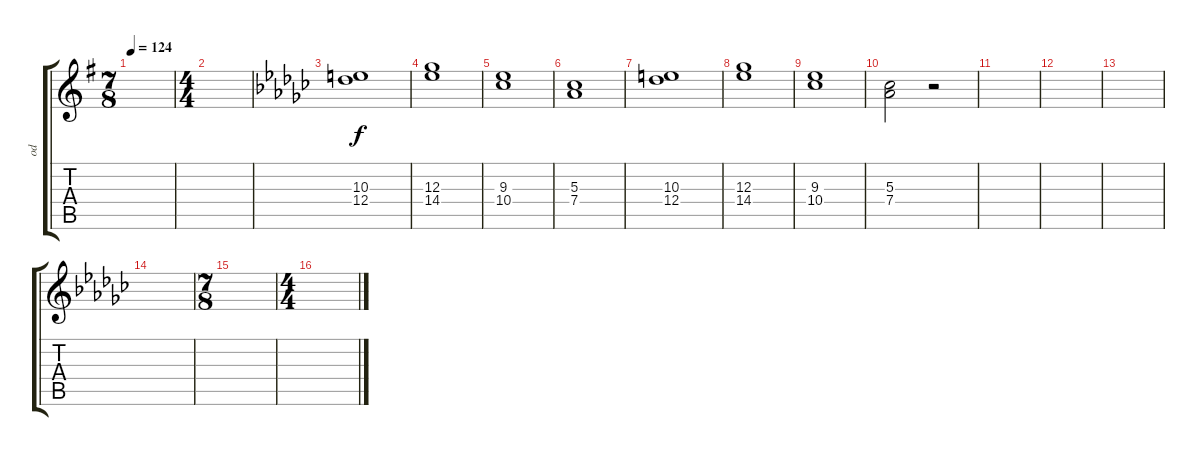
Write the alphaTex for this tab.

\track ("od" "od") {instrument distortionguitar}
\staff {score tabs}
\tuning (Eb4 Bb3 Gb3 Db3 Ab2 Db2) {hide}
\ts (7 8)
\tempo 124
\clef g2
\ks g
|
\ts (4 4)
|
\ks gb
(10.3 12.4).1 |
(12.3 14.4).1 |
(9.3 10.4).1 |
(5.3 7.4).1 |
(10.3 12.4).1 |
(12.3 14.4).1 |
(9.3 10.4).1 |
(5.3 7.4).2 r.2 |
|
|
|
|
\ts (7 8)
|
\ts (4 4)
